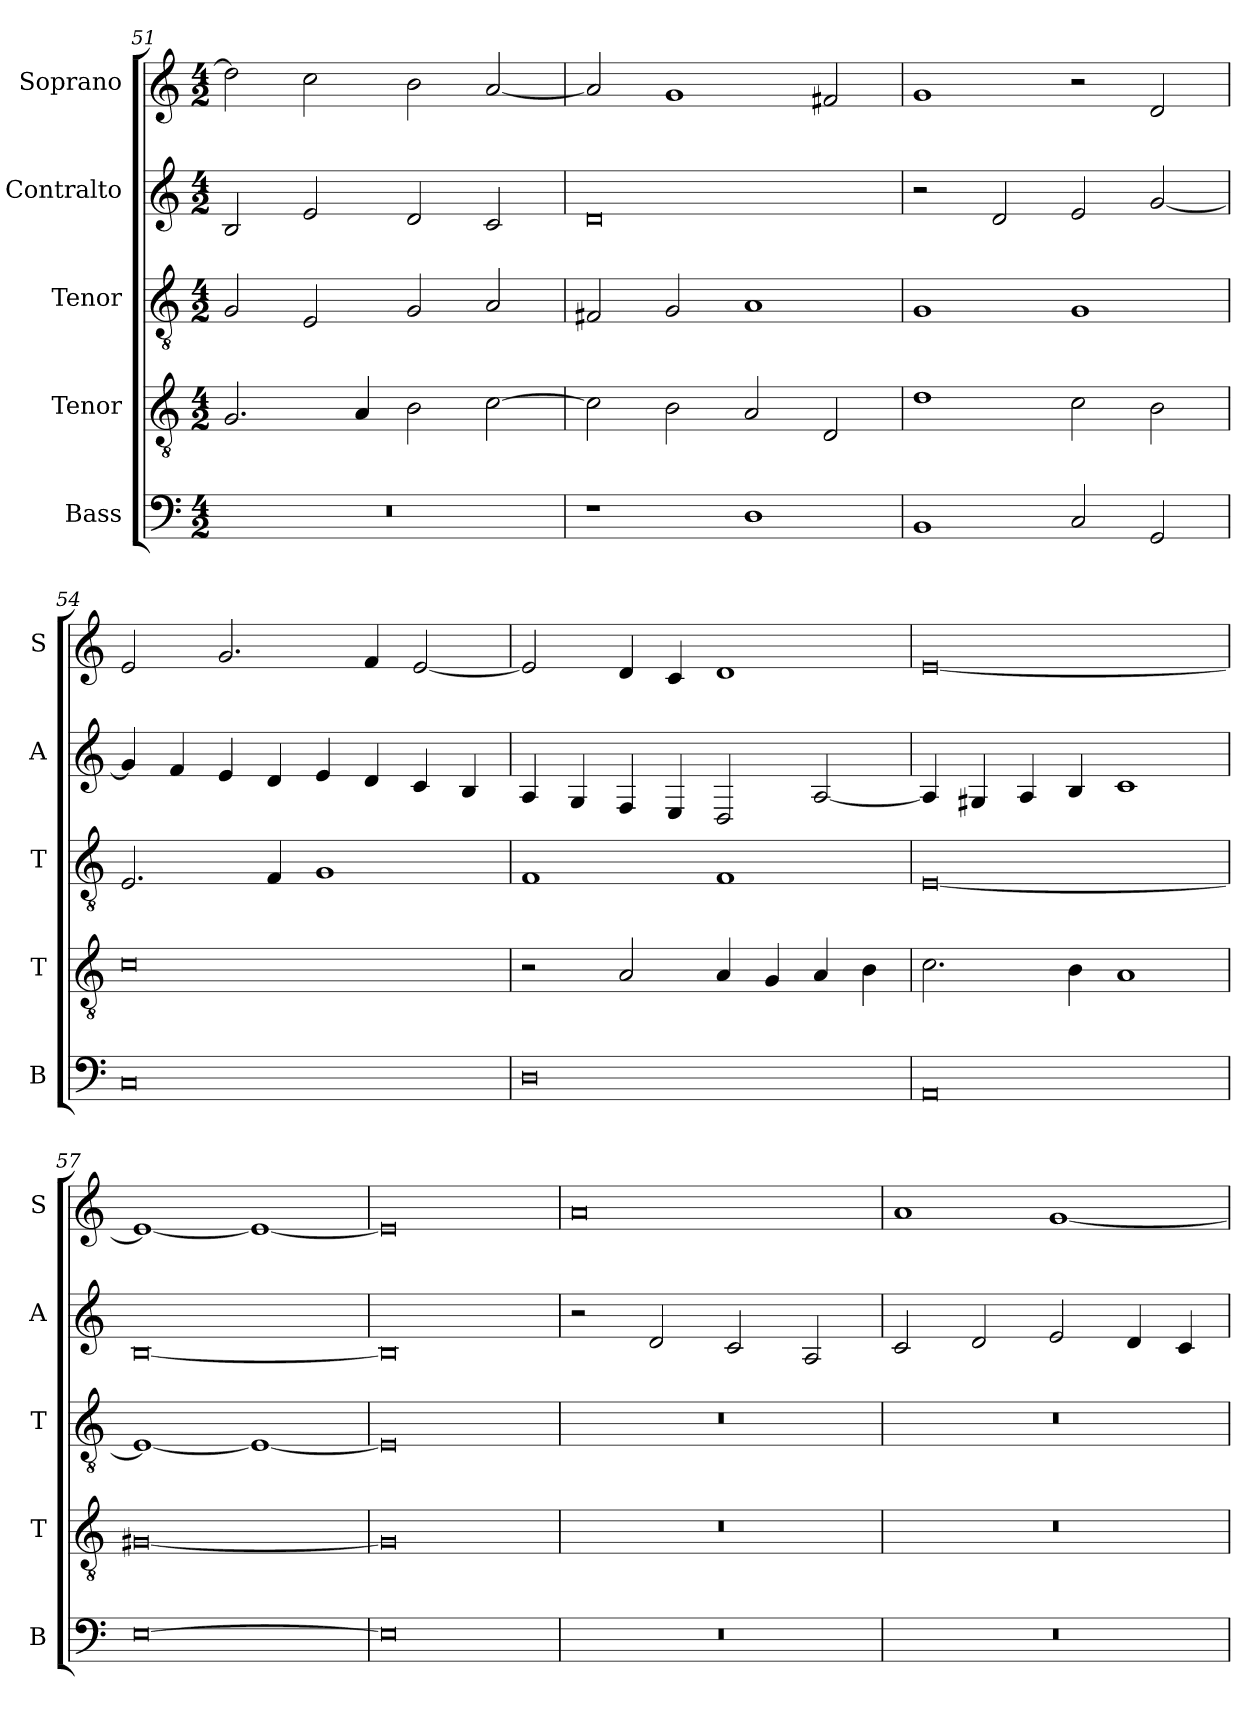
**kern	**kern	**kern	**kern	**kern
*part5	*part4	*part3	*part2	*part1
*staff5	*staff4	*staff3	*staff2	*staff1
*I"Bass	*I"Tenor	*I"Tenor	*I"Contralto	*I"Soprano
*I'B	*I'T	*I'T	*I'A	*I'S
*clefF4	*clefGv2	*clefGv2	*clefG2	*clefG2
*k[]	*k[]	*k[]	*k[]	*k[]
*E:phr	*E:phr	*E:phr	*E:phr	*E:phr
*M4/2	*M4/2	*M4/2	*M4/2	*M4/2
=51	=51	=51	=51	=51
0r	2.G	2G	2B	2dd]
.	.	2E	2e	2cc
.	4A	.	.	.
.	2B	2G	2d	2b
.	[2c	2A	2c	[2a
=52	=52	=52	=52	=52
1r	2c]	2F#X	0d	2a]
.	2B	2G	.	1g
1D	2A	1A	.	.
.	2D	.	.	2f#X
=53	=53	=53	=53	=53
1BB	1d	1G	2r	1g
.	.	.	2d	.
2C	2c	1G	2e	2r
2GG	2B	.	[2g	2d
=54	=54	=54	=54	=54
0C	0c	2.E	4g]	2e
.	.	.	4f	.
.	.	.	4e	2.g
.	.	4F	4d	.
.	.	1G	4e	.
.	.	.	4d	4f
.	.	.	4c	[2e
.	.	.	4B	.
=55	=55	=55	=55	=55
0D	2r	1F	4A	2e]
.	.	.	4G	.
.	2A	.	4F	4d
.	.	.	4E	4c
.	4A	1F	2D	1d
.	4G	.	.	.
.	4A	.	[2A	.
.	4B	.	.	.
=56	=56	=56	=56	=56
0AA	2.c	[0E	4A]	[0e
.	.	.	4G#X	.
.	.	.	4A	.
.	4B	.	4B	.
.	1A	.	1c	.
=57	=57	=57	=57	=57
[0E	[0G#X	1E_	[0B	1e_
.	.	1E_	.	1e_
=58	=58	=58	=58	=58
0E]	0G#]	0E]	0B]	0e]
=59	=59	=59	=59	=59
0r	0r	0r	2r	0a
.	.	.	2d	.
.	.	.	2c	.
.	.	.	2A	.
=60	=60	=60	=60	=60
0r	0r	0r	2c	1a
.	.	.	2d	.
.	.	.	2e	[1g
.	.	.	4d	.
.	.	.	4c	.
=	=	=	=	=
*-	*-	*-	*-	*-
